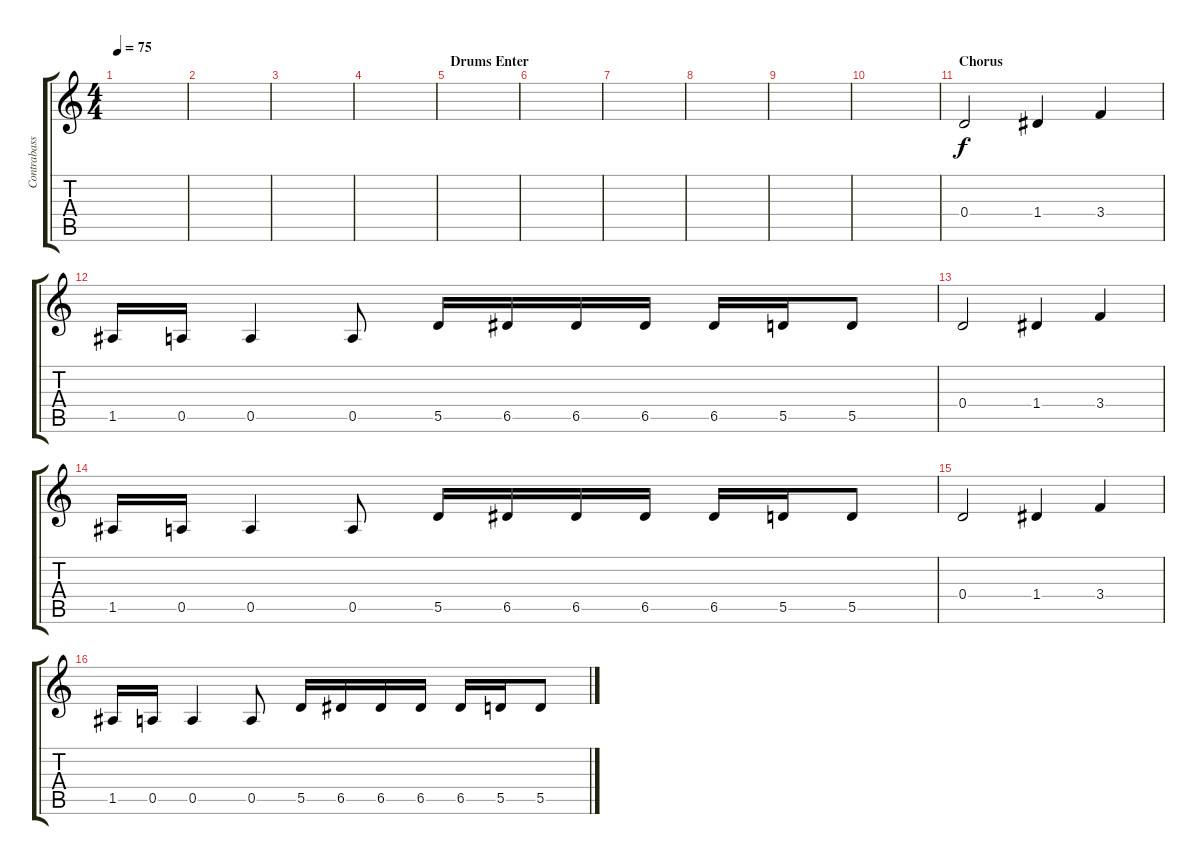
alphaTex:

\track ("Contrabass" "Contrabass") {instrument contrabass}
\staff {score tabs}
\tuning (E4 B3 G3 D3 A2 E2) {hide}
\ts (4 4)
\tempo 75
\clef g2
\ks c
|
|
|
|
\section ("" "Drums Enter")
|
|
|
|
|
|
\section ("" "Chorus")
0.4.2 1.4.4 3.4.4 |
1.5.16 0.5.16 0.5.4 0.5.8 5.5.16 6.5.16 6.5.16 6.5.16 6.5.16 5.5.16 5.5.8 |
0.4.2 1.4.4 3.4.4 |
1.5.16 0.5.16 0.5.4 0.5.8 5.5.16 6.5.16 6.5.16 6.5.16 6.5.16 5.5.16 5.5.8 |
0.4.2 1.4.4 3.4.4 |
1.5.16 0.5.16 0.5.4 0.5.8 5.5.16 6.5.16 6.5.16 6.5.16 6.5.16 5.5.16 5.5.8
